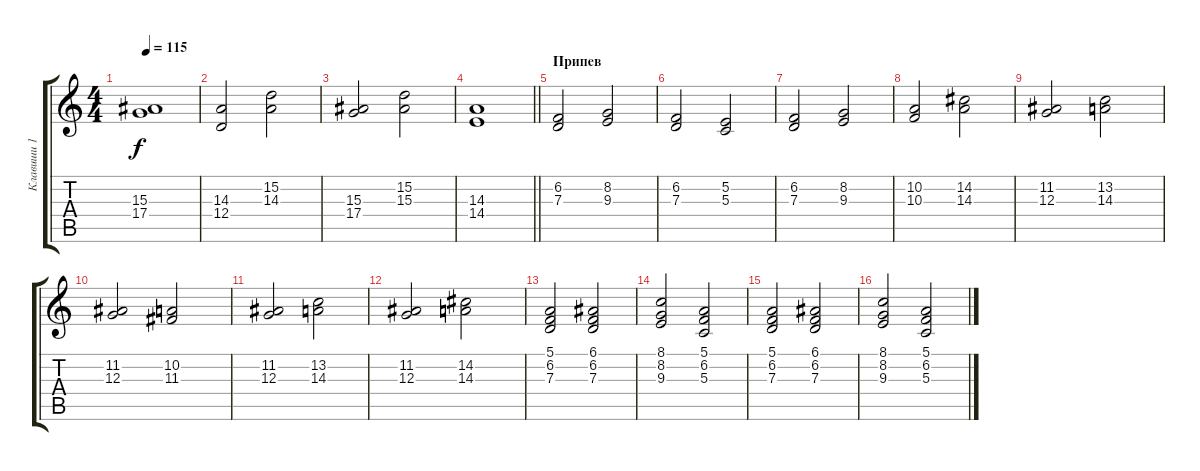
\track ("Клавиши 1" "Клавиши 1") {instrument stringensemble1}
\staff {score tabs}
\tuning (E4 B3 G3 D3 A2 D2) {hide}
\ts (4 4)
\tempo 115
\clef g2
\ks c
(15.3 17.4).1{dy f} |
(14.3 12.4).2 (15.2 14.3).2 |
(15.3 17.4).2 (15.2 15.3).2 |
\barLineRight lightlight
(14.3 14.4).1 |
\section ("" "Припев")
(6.2 7.3).2 (8.2 9.3).2 |
(6.2 7.3).2 (5.2 5.3).2 |
(6.2 7.3).2 (8.2 9.3).2 |
(10.2 10.3).2 (14.2 14.3).2 |
(11.2 12.3).2 (13.2 14.3).2 |
(11.2 12.3).2 (10.2 11.3).2 |
(11.2 12.3).2 (13.2 14.3).2 |
(11.2 12.3).2 (14.2 14.3).2 |
(5.1 6.2 7.3).2 (6.1 6.2 7.3).2 |
(8.1 8.2 9.3).2 (5.1 6.2 5.3).2 |
(5.1 6.2 7.3).2 (6.1 6.2 7.3).2 |
(8.1 8.2 9.3).2 (5.1 6.2 5.3).2
